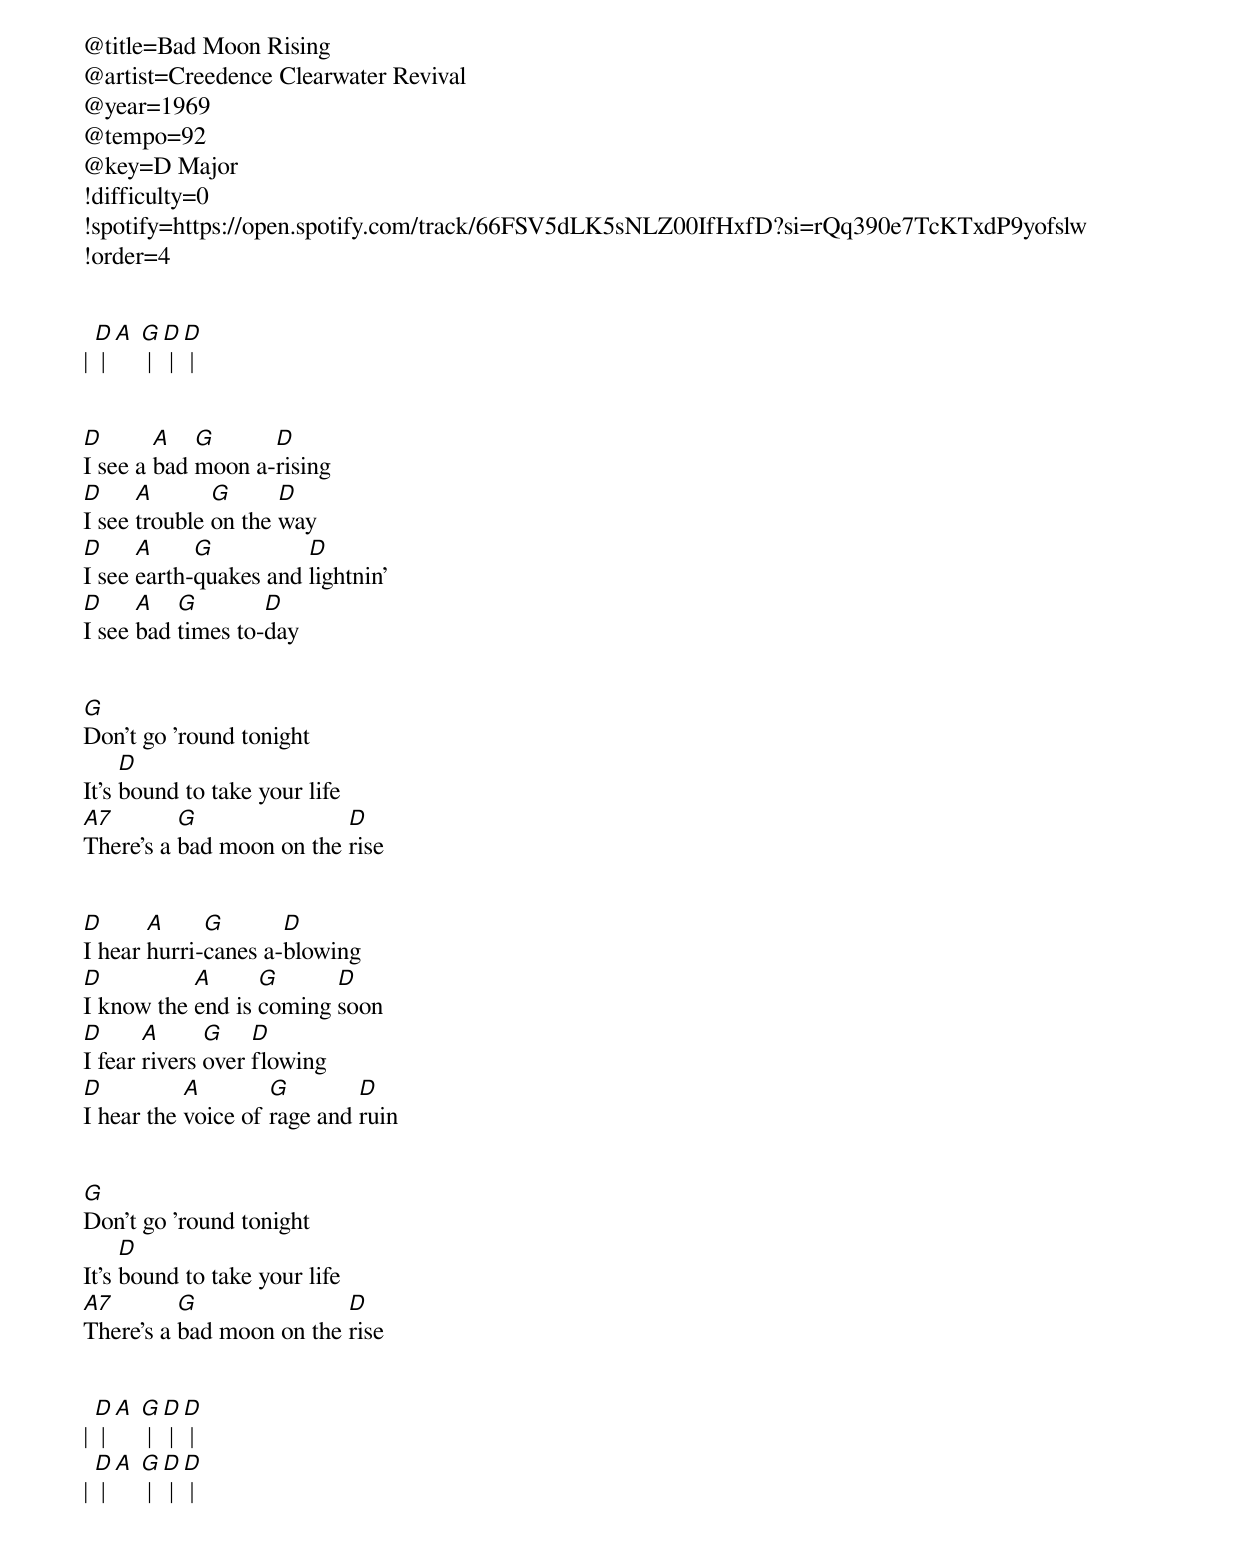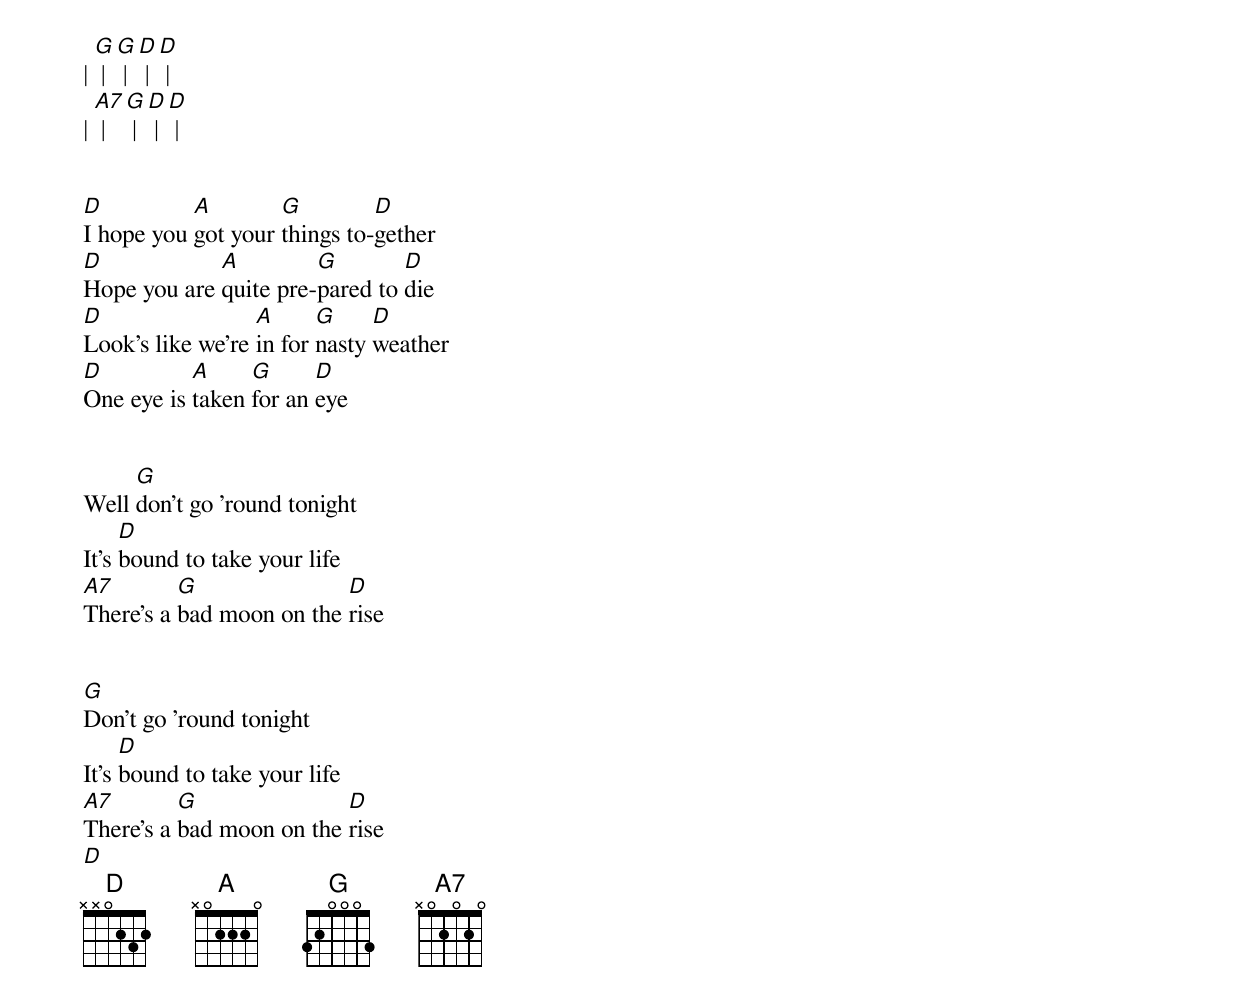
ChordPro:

@title=Bad Moon Rising
@artist=Creedence Clearwater Revival
@year=1969
@tempo=92
@key=D Major
!difficulty=0
!spotify=https://open.spotify.com/track/66FSV5dLK5sNLZ00IfHxfD?si=rQq390e7TcKTxdP9yofslw
!order=4


| [D] | [A] [G] | [D] | [D] |


[D]I see a [A]bad [G]moon a-[D]rising
[D]I see [A]trouble [G]on the [D]way
[D]I see [A]earth-[G]quakes and [D]lightnin'
[D]I see [A]bad [G]times to-[D]day


[G]Don't go 'round tonight
It's [D]bound to take your life
[A7]There's a [G]bad moon on the [D]rise


[D]I hear [A]hurri-[G]canes a-[D]blowing
[D]I know the [A]end is [G]coming [D]soon
[D]I fear [A]rivers [G]over [D]flowing
[D]I hear the [A]voice of [G]rage and [D]ruin


[G]Don't go 'round tonight
It's [D]bound to take your life
[A7]There's a [G]bad moon on the [D]rise


| [D] | [A] [G] | [D] | [D] |
| [D] | [A] [G] | [D] | [D] |
| [G] | [G] | [D] | [D] |
| [A7] | [G] | [D] | [D] |


[D]I hope you [A]got your [G]things to-[D]gether
[D]Hope you are [A]quite pre-[G]pared to [D]die
[D]Look's like we're [A]in for [G]nasty [D]weather
[D]One eye is [A]taken [G]for an [D]eye


Well [G]don't go 'round tonight
It's [D]bound to take your life
[A7]There's a [G]bad moon on the [D]rise


[G]Don't go 'round tonight
It's [D]bound to take your life
[A7]There's a [G]bad moon on the [D]rise
[D]
